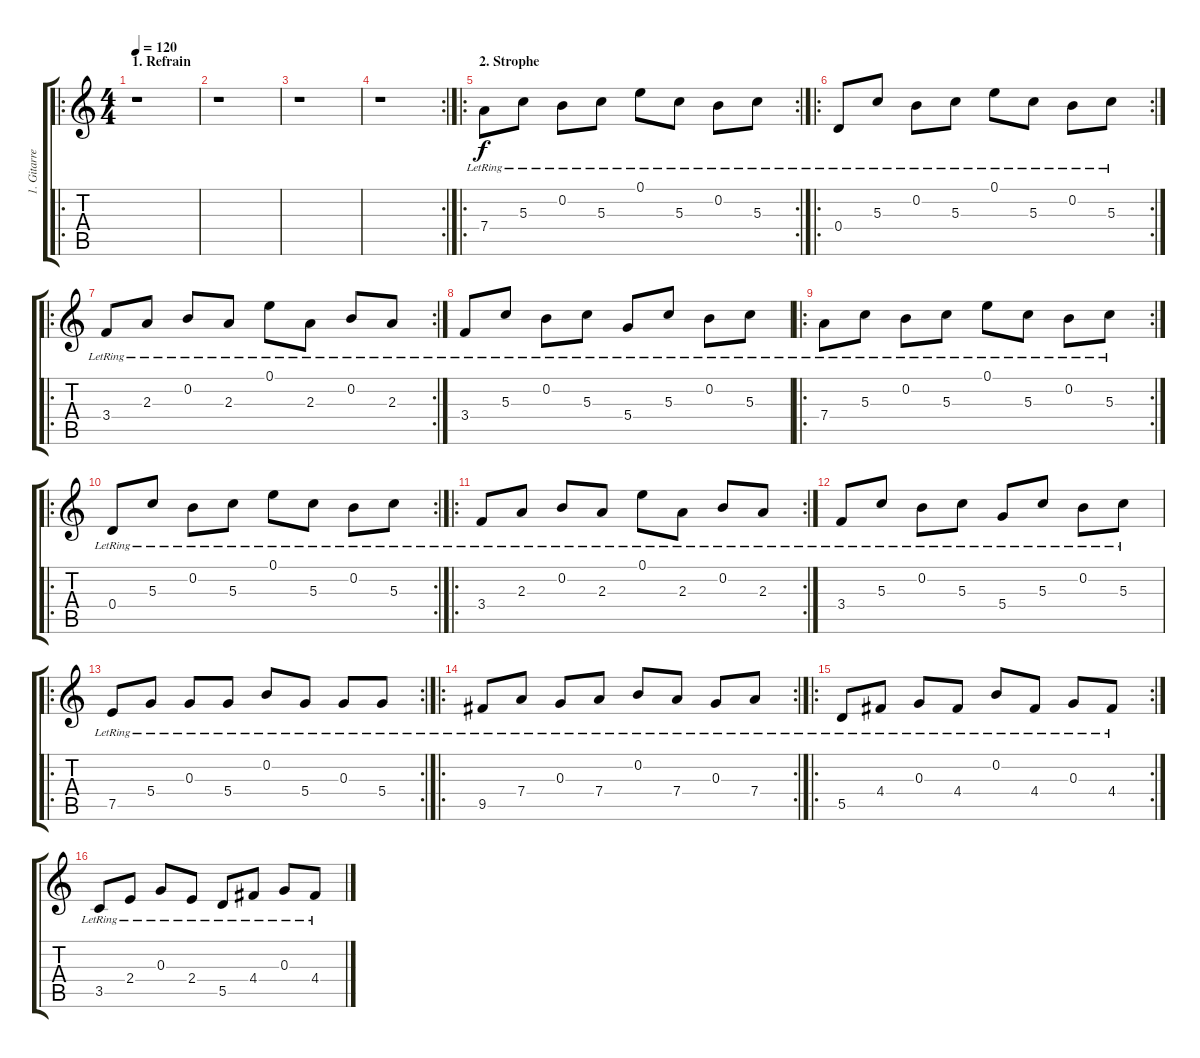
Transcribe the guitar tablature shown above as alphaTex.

\track ("1. Gitarre Clean" "1. Gitarre") {instrument acousticguitarsteel}
\staff {score tabs}
\tuning (E4 B3 G3 D3 A2 E2) {hide}
\ro
\ts (4 4)
\section ("" "1. Refrain")
\tempo 120
\clef g2
\ks c
r.1{dy f} |
r.1 |
r.1 |
\rc 2
r.1 |
\ro
\rc 2
\section ("" "2. Strophe")
7.4{lr}.8 5.3{lr}.8 0.2{lr}.8 5.3{lr}.8 0.1{lr}.8 5.3{lr}.8 0.2{lr}.8 5.3{lr}.8 |
\ro
\rc 2
0.4{lr}.8 5.3{lr}.8 0.2{lr}.8 5.3{lr}.8 0.1{lr}.8 5.3{lr}.8 0.2{lr}.8 5.3{lr}.8 |
\ro
\rc 2
3.4{lr}.8 2.3{lr}.8 0.2{lr}.8 2.3{lr}.8 0.1{lr}.8 2.3{lr}.8 0.2{lr}.8 2.3{lr}.8 |
3.4{lr}.8 5.3{lr}.8 0.2{lr}.8 5.3{lr}.8 5.4{lr}.8 5.3{lr}.8 0.2{lr}.8 5.3{lr}.8 |
\ro
\rc 2
7.4{lr}.8 5.3{lr}.8 0.2{lr}.8 5.3{lr}.8 0.1{lr}.8 5.3{lr}.8 0.2{lr}.8 5.3{lr}.8 |
\ro
\rc 2
0.4{lr}.8 5.3{lr}.8 0.2{lr}.8 5.3{lr}.8 0.1{lr}.8 5.3{lr}.8 0.2{lr}.8 5.3{lr}.8 |
\ro
\rc 2
3.4{lr}.8 2.3{lr}.8 0.2{lr}.8 2.3{lr}.8 0.1{lr}.8 2.3{lr}.8 0.2{lr}.8 2.3{lr}.8 |
3.4{lr}.8 5.3{lr}.8 0.2{lr}.8 5.3{lr}.8 5.4{lr}.8 5.3{lr}.8 0.2{lr}.8 5.3{lr}.8 |
\ro
\rc 2
7.5{lr}.8 5.4{lr}.8 0.3{lr}.8 5.4{lr}.8 0.2{lr}.8 5.4{lr}.8 0.3{lr}.8 5.4{lr}.8 |
\ro
\rc 2
9.5{lr}.8 7.4{lr}.8 0.3{lr}.8 7.4{lr}.8 0.2{lr}.8 7.4{lr}.8 0.3{lr}.8 7.4{lr}.8 |
\ro
\rc 2
5.5{lr}.8 4.4{lr}.8 0.3{lr}.8 4.4{lr}.8 0.2{lr}.8 4.4{lr}.8 0.3{lr}.8 4.4{lr}.8 |
3.5{lr}.8 2.4{lr}.8 0.3{lr}.8 2.4{lr}.8 5.5{lr}.8 4.4{lr}.8 0.3{lr}.8 4.4{lr}.8
